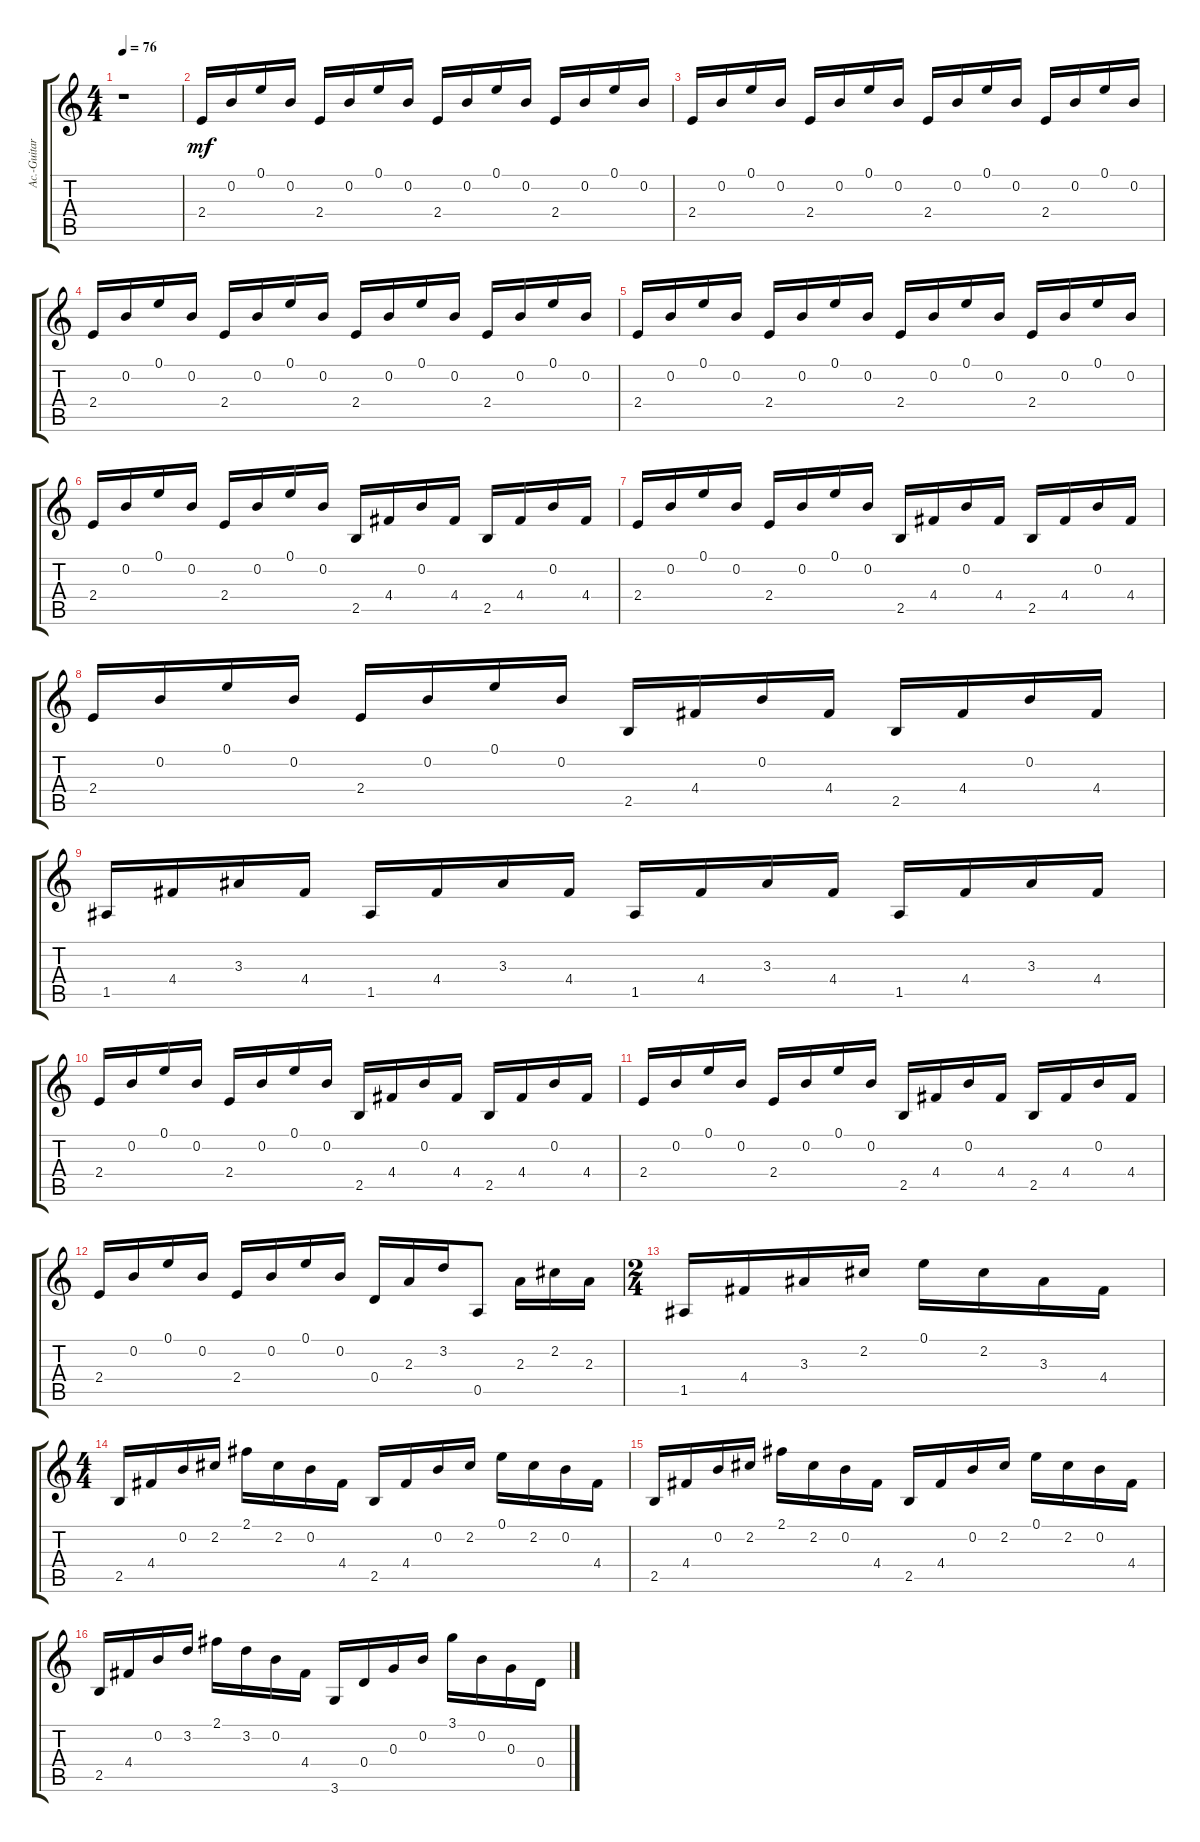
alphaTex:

\track ("Ac.-Guitar 1" "Ac.-Guitar") {instrument acousticguitarsteel}
\staff {score tabs}
\tuning (E4 B3 G3 D3 A2 E2) {hide}
\ts (4 4)
\tempo 76
\clef g2
\ks c
r.1{dy mf instrument acousticguitarsteel} |
2.4.16 0.2.16 0.1.16 0.2.16 2.4.16 0.2.16 0.1.16 0.2.16 2.4.16 0.2.16 0.1.16 0.2.16 2.4.16 0.2.16 0.1.16 0.2.16 |
2.4.16 0.2.16 0.1.16 0.2.16 2.4.16 0.2.16 0.1.16 0.2.16 2.4.16 0.2.16 0.1.16 0.2.16 2.4.16 0.2.16 0.1.16 0.2.16 |
2.4.16 0.2.16 0.1.16 0.2.16 2.4.16 0.2.16 0.1.16 0.2.16 2.4.16 0.2.16 0.1.16 0.2.16 2.4.16 0.2.16 0.1.16 0.2.16 |
2.4.16 0.2.16 0.1.16 0.2.16 2.4.16 0.2.16 0.1.16 0.2.16 2.4.16 0.2.16 0.1.16 0.2.16 2.4.16 0.2.16 0.1.16 0.2.16 |
2.4.16 0.2.16 0.1.16 0.2.16 2.4.16 0.2.16 0.1.16 0.2.16 2.5.16 4.4.16 0.2.16 4.4.16 2.5.16 4.4.16 0.2.16 4.4.16 |
2.4.16 0.2.16 0.1.16 0.2.16 2.4.16 0.2.16 0.1.16 0.2.16 2.5.16 4.4.16 0.2.16 4.4.16 2.5.16 4.4.16 0.2.16 4.4.16 |
2.4.16 0.2.16 0.1.16 0.2.16 2.4.16 0.2.16 0.1.16 0.2.16 2.5.16 4.4.16 0.2.16 4.4.16 2.5.16 4.4.16 0.2.16 4.4.16 |
1.5.16 4.4.16 3.3.16 4.4.16 1.5.16 4.4.16 3.3.16 4.4.16 1.5.16 4.4.16 3.3.16 4.4.16 1.5.16 4.4.16 3.3.16 4.4.16 |
2.4.16 0.2.16 0.1.16 0.2.16 2.4.16 0.2.16 0.1.16 0.2.16 2.5.16 4.4.16 0.2.16 4.4.16 2.5.16 4.4.16 0.2.16 4.4.16 |
2.4.16 0.2.16 0.1.16 0.2.16 2.4.16 0.2.16 0.1.16 0.2.16 2.5.16 4.4.16 0.2.16 4.4.16 2.5.16 4.4.16 0.2.16 4.4.16 |
2.4.16 0.2.16 0.1.16 0.2.16 2.4.16 0.2.16 0.1.16 0.2.16 0.4.16 2.3.16 3.2.16 0.5.8 2.3.16 2.2.16 2.3.16 |
\ts (2 4)
1.5.16 4.4.16 3.3.16 2.2.16 0.1.16 2.2.16 3.3.16 4.4.16 |
\ts (4 4)
2.5.16 4.4.16 0.2.16 2.2.16 2.1.16 2.2.16 0.2.16 4.4.16 2.5.16 4.4.16 0.2.16 2.2.16 0.1.16 2.2.16 0.2.16 4.4.16 |
2.5.16 4.4.16 0.2.16 2.2.16 2.1.16 2.2.16 0.2.16 4.4.16 2.5.16 4.4.16 0.2.16 2.2.16 0.1.16 2.2.16 0.2.16 4.4.16 |
2.5.16 4.4.16 0.2.16 3.2.16 2.1.16 3.2.16 0.2.16 4.4.16 3.6.16 0.4.16 0.3.16 0.2.16 3.1.16 0.2.16 0.3.16 0.4.16
